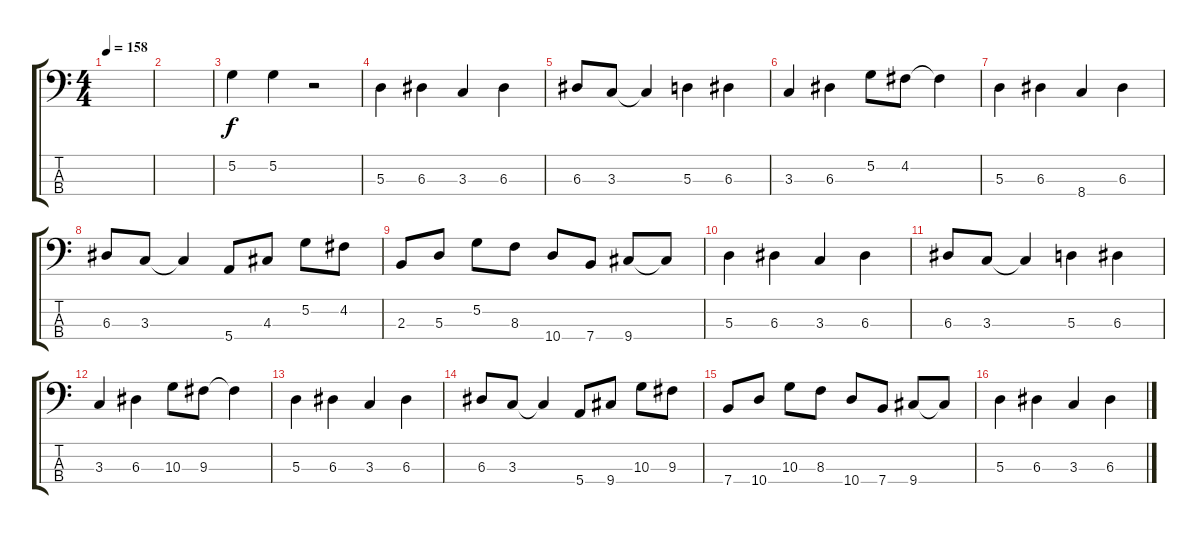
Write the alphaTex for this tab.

\track "" {instrument electricbassfinger}
\staff {score tabs}
\tuning (G2 D2 A1 E1) {hide}
\ts (4 4)
\tempo 158
\clef f4
\ks c
|
|
5.2.4 5.2.4 r.2 |
5.3.4 6.3.4 3.3.4 6.3.4 |
6.3.8 3.3.8 3.3{t}.4 5.3.4 6.3.4 |
3.3.4 6.3.4 5.2.8 4.2.8 4.2{t}.4 |
5.3.4 6.3.4 8.4.4 6.3.4 |
6.3.8 3.3.8 3.3{t}.4 5.4.8 4.3.8 5.2.8 4.2.8 |
2.3.8 5.3.8 5.2.8 8.3.8 10.4.8 7.4.8 9.4.8 9.4{t}.8 |
5.3.4 6.3.4 3.3.4 6.3.4 |
6.3.8 3.3.8 3.3{t}.4 5.3.4 6.3.4 |
3.3.4 6.3.4 10.3.8 9.3.8 9.3{t}.4 |
5.3.4 6.3.4 3.3.4 6.3.4 |
6.3.8 3.3.8 3.3{t}.4 5.4.8 9.4.8 10.3.8 9.3.8 |
7.4.8 10.4.8 10.3.8 8.3.8 10.4.8 7.4.8 9.4.8 9.4{t}.8 |
5.3.4 6.3.4 3.3.4 6.3.4
